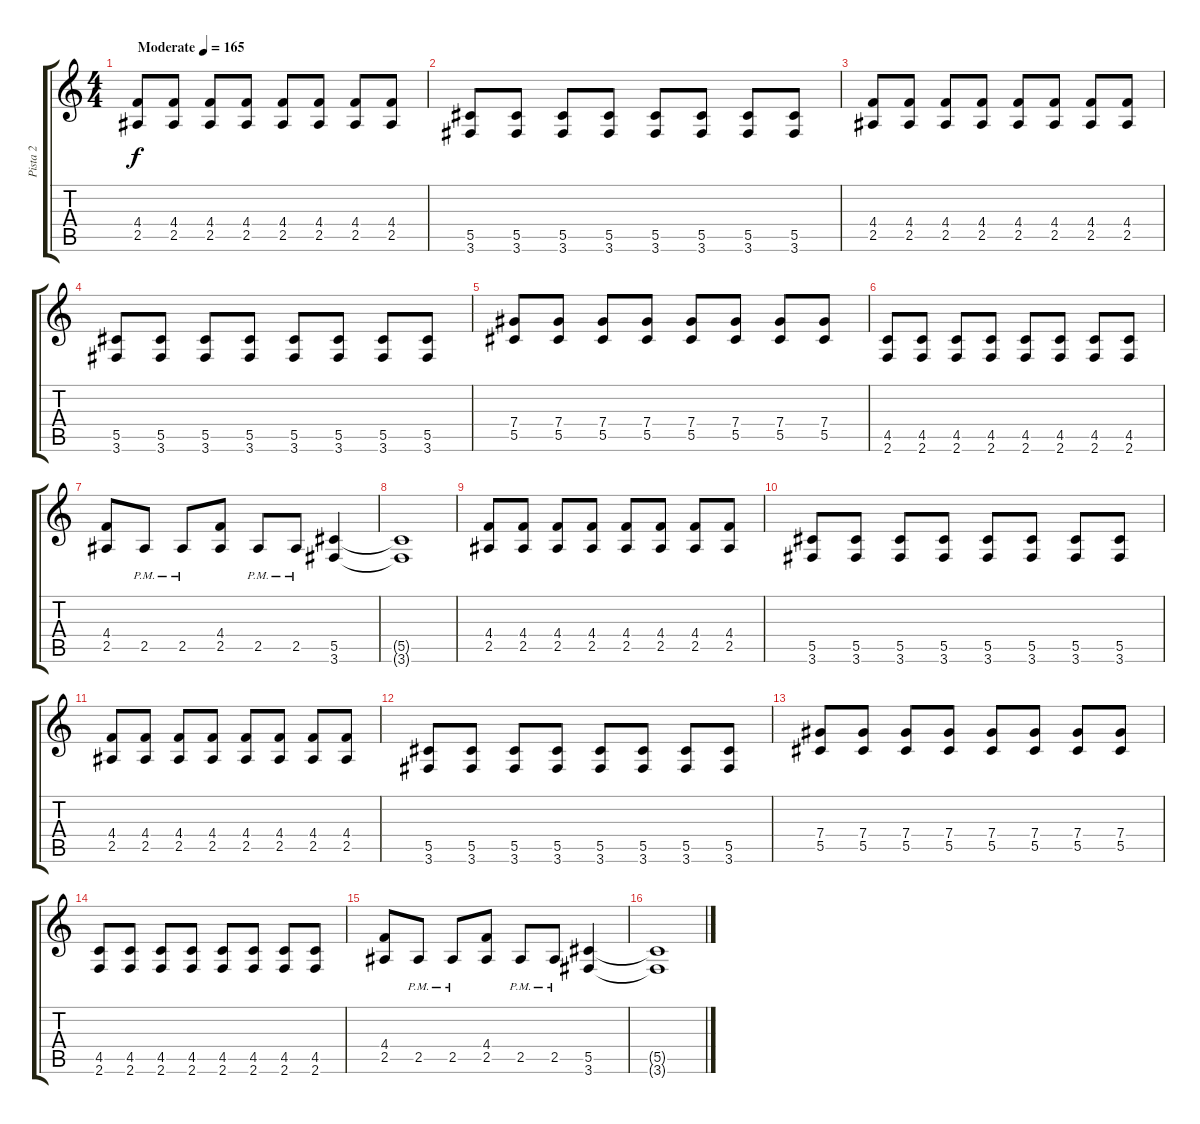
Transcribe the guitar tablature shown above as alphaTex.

\track ("Pista 2" "Pista 2") {instrument distortionguitar}
\staff {score tabs}
\tuning (Eb4 Bb3 Gb3 Db3 Ab2 Eb2) {hide}
\ts (4 4)
\tempo (165 "Moderate")
\clef g2
\ks c
(4.4 2.5).8{dy f instrument distortionguitar} (4.4 2.5).8 (4.4 2.5).8 (4.4 2.5).8 (4.4 2.5).8 (4.4 2.5).8 (4.4 2.5).8 (4.4 2.5).8 |
(5.5 3.6).8 (5.5 3.6).8 (5.5 3.6).8 (5.5 3.6).8 (5.5 3.6).8 (5.5 3.6).8 (5.5 3.6).8 (5.5 3.6).8 |
(4.4 2.5).8 (4.4 2.5).8 (4.4 2.5).8 (4.4 2.5).8 (4.4 2.5).8 (4.4 2.5).8 (4.4 2.5).8 (4.4 2.5).8 |
(5.5 3.6).8 (5.5 3.6).8 (5.5 3.6).8 (5.5 3.6).8 (5.5 3.6).8 (5.5 3.6).8 (5.5 3.6).8 (5.5 3.6).8 |
(7.4 5.5).8 (7.4 5.5).8 (7.4 5.5).8 (7.4 5.5).8 (7.4 5.5).8 (7.4 5.5).8 (7.4 5.5).8 (7.4 5.5).8 |
(4.5 2.6).8 (4.5 2.6).8 (4.5 2.6).8 (4.5 2.6).8 (4.5 2.6).8 (4.5 2.6).8 (4.5 2.6).8 (4.5 2.6).8 |
(4.4 2.5).8 2.5{pm}.8 2.5{pm}.8 (4.4 2.5).8 2.5{pm}.8 2.5{pm}.8 (5.5 3.6).4 |
(5.5{t} 3.6{t}).1 |
(4.4 2.5).8 (4.4 2.5).8 (4.4 2.5).8 (4.4 2.5).8 (4.4 2.5).8 (4.4 2.5).8 (4.4 2.5).8 (4.4 2.5).8 |
(5.5 3.6).8 (5.5 3.6).8 (5.5 3.6).8 (5.5 3.6).8 (5.5 3.6).8 (5.5 3.6).8 (5.5 3.6).8 (5.5 3.6).8 |
(4.4 2.5).8 (4.4 2.5).8 (4.4 2.5).8 (4.4 2.5).8 (4.4 2.5).8 (4.4 2.5).8 (4.4 2.5).8 (4.4 2.5).8 |
(5.5 3.6).8 (5.5 3.6).8 (5.5 3.6).8 (5.5 3.6).8 (5.5 3.6).8 (5.5 3.6).8 (5.5 3.6).8 (5.5 3.6).8 |
(7.4 5.5).8 (7.4 5.5).8 (7.4 5.5).8 (7.4 5.5).8 (7.4 5.5).8 (7.4 5.5).8 (7.4 5.5).8 (7.4 5.5).8 |
(4.5 2.6).8 (4.5 2.6).8 (4.5 2.6).8 (4.5 2.6).8 (4.5 2.6).8 (4.5 2.6).8 (4.5 2.6).8 (4.5 2.6).8 |
(4.4 2.5).8 2.5{pm}.8 2.5{pm}.8 (4.4 2.5).8 2.5{pm}.8 2.5{pm}.8 (5.5 3.6).4 |
(5.5{t} 3.6{t}).1
